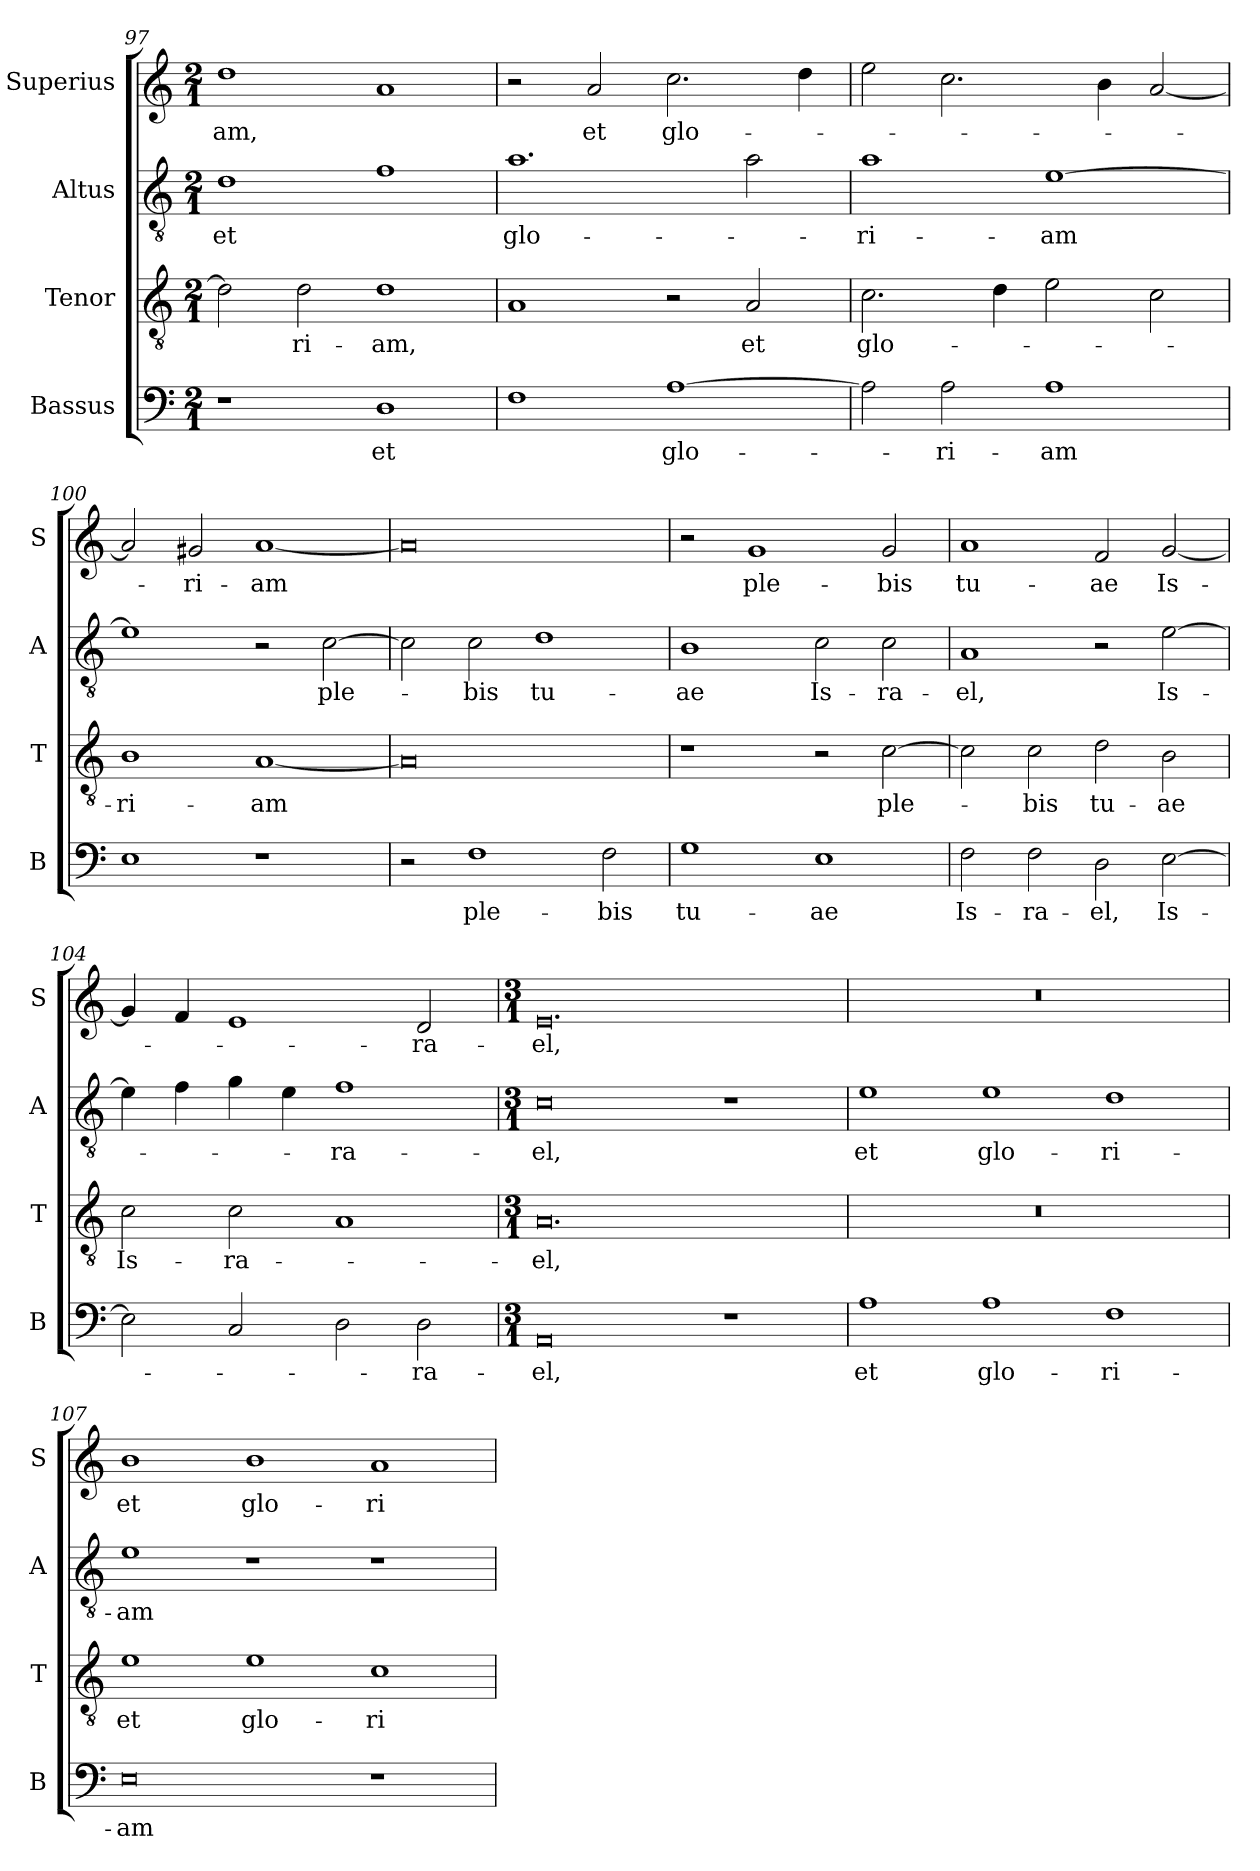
**kern	**text	**kern	**text	**kern	**text	**kern	**text
*part4	*part4	*part3	*part3	*part2	*part2	*part1	*part1
*staff4	*staff4	*staff3	*staff3	*staff2	*staff2	*staff1	*staff1
*I"Bassus	*	*I"Tenor	*	*I"Altus	*	*I"Superius	*
*I'B	*	*I'T	*	*I'A	*	*I'S	*
*clefF4	*	*clefGv2	*	*clefGv2	*	*clefG2	*
*k[]	*	*k[]	*	*k[]	*	*k[]	*
*C:	*	*C:	*	*C:	*	*C:	*
*M2/1	*	*M2/1	*	*M2/1	*	*M2/1	*
=97	=97	=97	=97	=97	=97	=97	=97
1r	.	2d]	.	1d	et	1dd	-am,
.	.	2d	-ri-	.	.	.	.
1D	et	1d	-am,	1f	.	1a	.
=98	=98	=98	=98	=98	=98	=98	=98
1F	.	1A	.	1.a	glo-	2r	.
.	.	.	.	.	.	2a	et
[1A	glo-	2r	.	.	.	2.cc	glo-
.	.	2A	et	2a	.	.	.
.	.	.	.	.	.	4dd	.
=99	=99	=99	=99	=99	=99	=99	=99
2A]	.	2.c	glo-	1a	-ri-	2ee	.
2A	-ri-	.	.	.	.	2.cc	.
.	.	4d	.	.	.	.	.
1A	-am	2e	.	[1e	-am	.	.
.	.	.	.	.	.	4b	.
.	.	2c	.	.	.	[2a	.
=100	=100	=100	=100	=100	=100	=100	=100
1E	.	1B	-ri-	1e]	.	2a]	.
.	.	.	.	.	.	2g#X	-ri-
1r	.	[1A	-am	2r	.	[1a	-am
.	.	.	.	[2c	ple-	.	.
=101	=101	=101	=101	=101	=101	=101	=101
2r	.	0A]	.	2c]	.	0a]	.
1F	ple-	.	.	2c	-bis	.	.
.	.	.	.	1d	tu-	.	.
2F	-bis	.	.	.	.	.	.
=102	=102	=102	=102	=102	=102	=102	=102
1G	tu-	1r	.	1B	-ae	2r	.
.	.	.	.	.	.	1g	ple-
1E	-ae	2r	.	2c	Is-	.	.
.	.	[2c	ple-	2c	-ra-	2g	-bis
=103	=103	=103	=103	=103	=103	=103	=103
2F	Is-	2c]	.	1A	-el,	1a	tu-
2F	-ra-	2c	-bis	.	.	.	.
2D	-el,	2d	tu-	2r	.	2f	-ae
[2E	Is-	2B	-ae	[2e	Is-	[2g	Is-
=104	=104	=104	=104	=104	=104	=104	=104
2E]	.	2c	Is-	4e]	.	4g]	.
.	.	.	.	4f	.	4f	.
2C	.	2c	-ra-	4g	.	1e	.
.	.	.	.	4e	.	.	.
2D	.	1A	.	1f	-ra-	.	.
2D	-ra-	.	.	.	.	2d	-ra-
=105	=105	=105	=105	=105	=105	=105	=105
*M3/1	*	*M3/1	*	*M3/1	*	*M3/1	*
0AA	-el,	0.A	-el,	0c	-el,	0.e	-el,
1r	.	.	.	1r	.	.	.
=106	=106	=106	=106	=106	=106	=106	=106
1A	et	1%3r	.	1e	et	1%3r	.
1A	glo-	.	.	1e	glo-	.	.
1F	-ri-	.	.	1d	-ri-	.	.
=107	=107	=107	=107	=107	=107	=107	=107
0E	-am	1e	et	1e	-am	1b	et
.	.	1e	glo-	1r	.	1b	glo-
1r	.	1c	-ri-	1r	.	1a	-ri-
=	=	=	=	=	=	=	=
*-	*-	*-	*-	*-	*-	*-	*-
